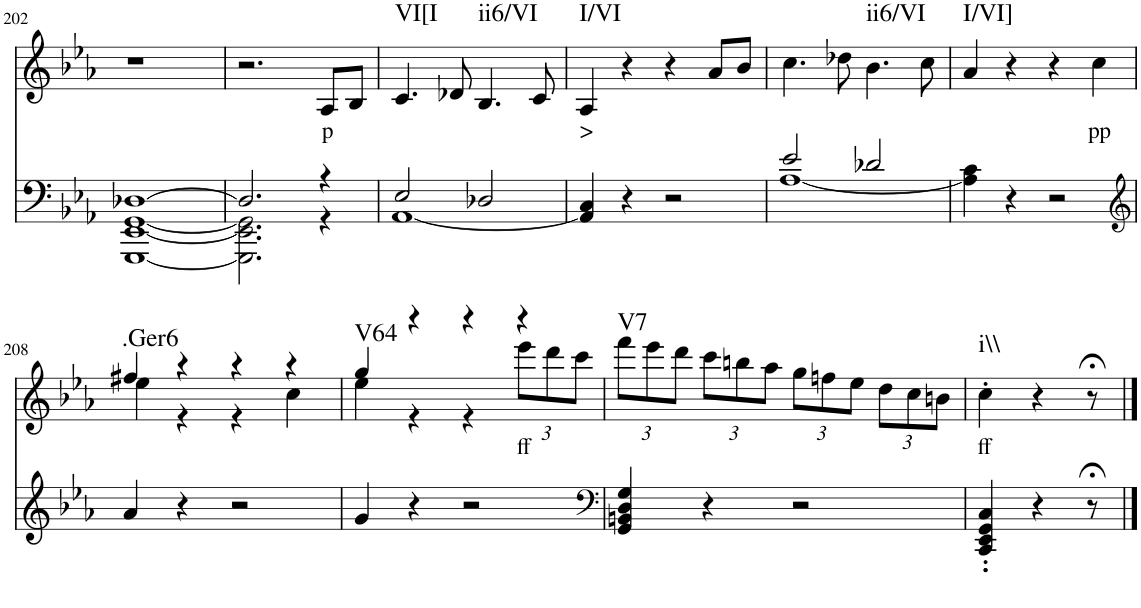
**kern	**kern	**text	**harte
*part2	*part1	*part1	*part1
*staff2	*staff1	*staff1	*
*I"piano	*I"piano	*	*
*I'Pno	*I'Pno	*	*
!!LO:PB:g=z
*clefF4	*clefG2	*	*
*k[b-e-a-]	*k[b-e-a-]	*	*
*c:	*c:	*	*
*M2/2	*M2/2	*	*
=202	=202	=202	=202
[1GGG [1EE- [1GG [1D-X	1r	.	.
=203	=203	=203	=203
*^	*	*	*
2.D-/]	2.GGG\] 2.EE-\] 2.GG\]	2.r	.	.
!	!	!	!LO:LY:b	!
4r	4r	8A-/L	p	.
.	.	8B-/J	.	.
=204	=204	=204	=204	=204
!	!	!	!	!LO:H:kt=VI[I
2E-/	[1AA-	4.c/	.	N
.	.	8d-X/	.	.
!	!	!	!	!LO:H:kt=ii6/VI
2D-X/	.	4.B-/	.	N
.	.	8c/	.	.
*v	*v	*	*	*
=205	=205	=205	=205
!	!	!LO:LY:b	!LO:H:kt=I/VI
4AA-/] 4C/	4A-/	>	N
4r	4r	.	.
2r	4r	.	.
.	8a-/L	.	.
.	8b-/J	.	.
=206	=206	=206	=206
*^	*	*	*
2e-/	[1A-	4.cc\	.	.
.	.	8dd-X\	.	.
!	!	!	!	!LO:H:kt=ii6/VI
2d-X/	.	4.b-\	.	N
.	.	8cc\	.	.
*v	*v	*	*	*
=207	=207	=207	=207
!	!	!	!LO:H:kt=I/VI]
4A-\] 4c\	4a-/	.	N
4r	4r	.	.
2r	4r	.	.
!	!	!LO:LY:b	!
.	4cc\	pp	.
!!LO:LB:g=z
=208	=208	=208	=208
*clefG2	*	*	*
*	*^	*	*
!	!	!	!	!LO:H:kt=.Ger6
4a-/	4ff#X/	4ee-\	.	N
4r	4r	4r	.	.
2r	4r	4r	.	.
.	4r	4cc\	.	.
=209	=209	=209	=209	=209
!	!	!	!	!LO:H:kt=V64
4g/	4gg/	4ee-\	.	N
4r	4r	4r	.	.
2r	4r	4r	.	.
*	*	*Xbrackettup	*	*
!	!	!	!LO:LY:b	!
.	4r	12eee-\L	ff	.
.	.	12ddd\	.	.
.	.	12ccc\J	.	.
*	*v	*v	*	*
=210	=210	=210	=210
*clefF4	*	*	*
*	*^	*	*
!	!	!	!	!LO:H:kt=V7
*	*v	*v	*	*
4GG/ 4BBn/ 4D/ 4G/	12fff\L	.	N
.	12eee-\	.	.
.	12ddd\J	.	.
4r	12ccc\L	.	.
.	12bbn\	.	.
.	12aa-\J	.	.
2r	12gg\L	.	.
.	12ffn\	.	.
.	12ee-\J	.	.
.	12dd\L	.	.
.	12cc\	.	.
.	12bn\J	.	.
=211	=211	=211	=211
!	!	!LO:LY:b	!LO:H:kt=i\\
4CC/' 4EE-/' 4GG/' 4C/'	4cc'\	ff	N
4r	4r	.	.
8r;<	8r;<	.	.
==	==	==	==
*-	*-	*-	*-
